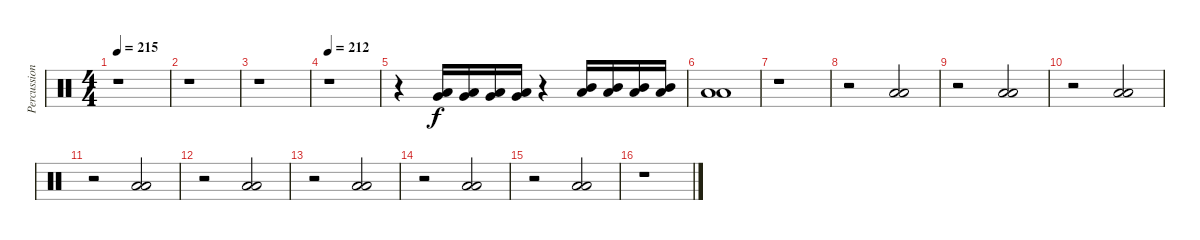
\track ("Percussions1" "Percussion") {instrument percussion}
\staff {score}
\articulation defaults
\ts (4 4)
\tempo 215
\clef neutral
\ks c
r.1{dy fff} |
r.1 |
r.1 |
\tempo 212
r.1 |
r.4{balance 0} ("Very Low Tom (hit)" "Low Floor Tom (hit)").16{dy f} ("Very Low Tom (hit)" "Low Floor Tom (hit)").16 ("Very Low Tom (hit)" "Low Floor Tom (hit)").16 ("Very Low Tom (hit)" "Low Floor Tom (hit)").16 r.4 ("Mid Tom (hit)" "Low Tom (hit)").16{balance 8} ("Mid Tom (hit)" "Low Tom (hit)").16 ("Mid Tom (hit)" "Low Tom (hit)").16 ("Mid Tom (hit)" "Low Tom (hit)").16 |
("Low Floor Tom (hit)" "Low Floor Tom (hit)").1 |
r.1 |
r.2 ("Low Floor Tom (hit)" "Low Floor Tom (hit)").2 |
r.2 ("Low Floor Tom (hit)" "Low Floor Tom (hit)").2 |
r.2 ("Low Floor Tom (hit)" "Low Floor Tom (hit)").2 |
r.2 ("Low Floor Tom (hit)" "Low Floor Tom (hit)").2 |
r.2 ("Low Floor Tom (hit)" "Low Floor Tom (hit)").2 |
r.2 ("Low Floor Tom (hit)" "Low Floor Tom (hit)").2 |
r.2 ("Low Floor Tom (hit)" "Low Floor Tom (hit)").2 |
r.2 ("Low Floor Tom (hit)" "Low Floor Tom (hit)").2 |
r.1
